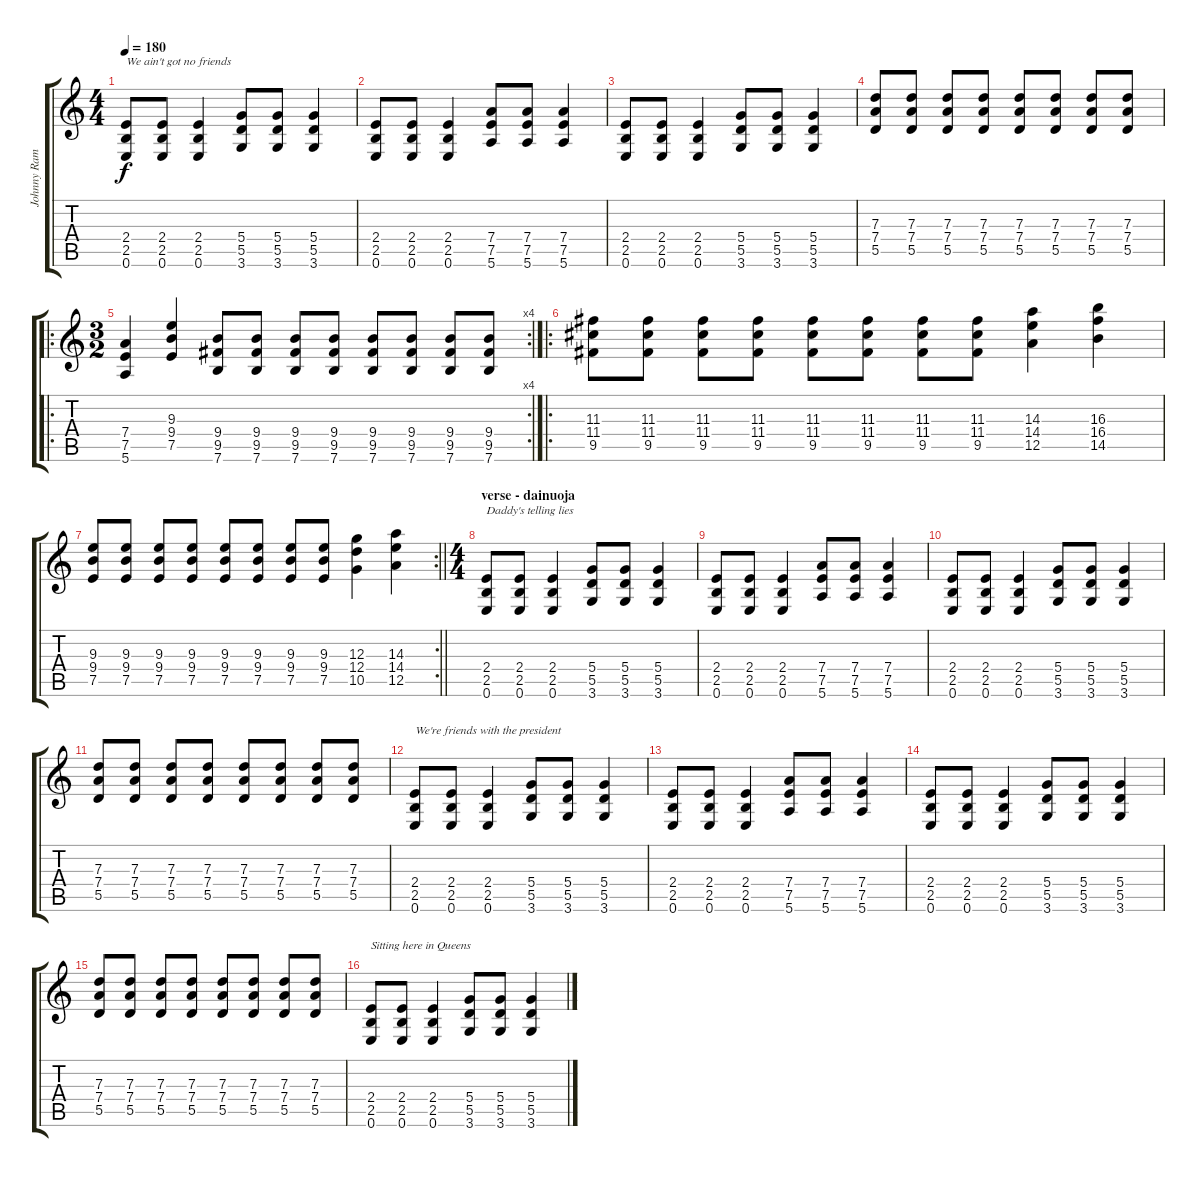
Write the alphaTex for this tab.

\track ("Johnny Ramone" "Johnny Ram") {instrument overdrivenguitar}
\staff {score tabs}
\tuning (E4 B3 G3 D3 A2 E2) {hide}
\ts (4 4)
\tempo 180
\clef g2
\ks c
(2.4 2.5 0.6).8{txt "We ain't got no friends" dy f} (2.4 2.5 0.6).8 (2.4 2.5 0.6).4 (5.4 5.5 3.6).8 (5.4 5.5 3.6).8 (5.4 5.5 3.6).4 |
(2.4 2.5 0.6).8 (2.4 2.5 0.6).8 (2.4 2.5 0.6).4 (7.4 7.5 5.6).8 (7.4 7.5 5.6).8 (7.4 7.5 5.6).4 |
(2.4 2.5 0.6).8 (2.4 2.5 0.6).8 (2.4 2.5 0.6).4 (5.4 5.5 3.6).8 (5.4 5.5 3.6).8 (5.4 5.5 3.6).4 |
(7.3 7.4 5.5).8 (7.3 7.4 5.5).8 (7.3 7.4 5.5).8 (7.3 7.4 5.5).8 (7.3 7.4 5.5).8 (7.3 7.4 5.5).8 (7.3 7.4 5.5).8 (7.3 7.4 5.5).8 |
\ro
\rc 4
\ts (3 2)
(7.4 7.5 5.6).4 (9.3 9.4 7.5).4 (9.4 9.5 7.6).8 (9.4 9.5 7.6).8 (9.4 9.5 7.6).8 (9.4 9.5 7.6).8 (9.4 9.5 7.6).8 (9.4 9.5 7.6).8 (9.4 9.5 7.6).8 (9.4 9.5 7.6).8 |
\ro
(11.3 11.4 9.5).8 (11.3 11.4 9.5).8 (11.3 11.4 9.5).8 (11.3 11.4 9.5).8 (11.3 11.4 9.5).8 (11.3 11.4 9.5).8 (11.3 11.4 9.5).8 (11.3 11.4 9.5).8 (14.3 14.4 12.5).4 (16.3 16.4 14.5).4 |
\rc 2
\barLineRight lightlight
(9.3 9.4 7.5).8 (9.3 9.4 7.5).8 (9.3 9.4 7.5).8 (9.3 9.4 7.5).8 (9.3 9.4 7.5).8 (9.3 9.4 7.5).8 (9.3 9.4 7.5).8 (9.3 9.4 7.5).8 (12.3 12.4 10.5).4 (14.3 14.4 12.5).4 |
\ts (4 4)
\section ("" "verse - dainuoja")
(2.4 2.5 0.6).8{txt "Daddy's telling lies"} (2.4 2.5 0.6).8 (2.4 2.5 0.6).4 (5.4 5.5 3.6).8 (5.4 5.5 3.6).8 (5.4 5.5 3.6).4 |
(2.4 2.5 0.6).8 (2.4 2.5 0.6).8 (2.4 2.5 0.6).4 (7.4 7.5 5.6).8 (7.4 7.5 5.6).8 (7.4 7.5 5.6).4 |
(2.4 2.5 0.6).8 (2.4 2.5 0.6).8 (2.4 2.5 0.6).4 (5.4 5.5 3.6).8 (5.4 5.5 3.6).8 (5.4 5.5 3.6).4 |
(7.3 7.4 5.5).8 (7.3 7.4 5.5).8 (7.3 7.4 5.5).8 (7.3 7.4 5.5).8 (7.3 7.4 5.5).8 (7.3 7.4 5.5).8 (7.3 7.4 5.5).8 (7.3 7.4 5.5).8 |
(2.4 2.5 0.6).8{txt "We're friends with the president"} (2.4 2.5 0.6).8 (2.4 2.5 0.6).4 (5.4 5.5 3.6).8 (5.4 5.5 3.6).8 (5.4 5.5 3.6).4 |
(2.4 2.5 0.6).8 (2.4 2.5 0.6).8 (2.4 2.5 0.6).4 (7.4 7.5 5.6).8 (7.4 7.5 5.6).8 (7.4 7.5 5.6).4 |
(2.4 2.5 0.6).8 (2.4 2.5 0.6).8 (2.4 2.5 0.6).4 (5.4 5.5 3.6).8 (5.4 5.5 3.6).8 (5.4 5.5 3.6).4 |
(7.3 7.4 5.5).8 (7.3 7.4 5.5).8 (7.3 7.4 5.5).8 (7.3 7.4 5.5).8 (7.3 7.4 5.5).8 (7.3 7.4 5.5).8 (7.3 7.4 5.5).8 (7.3 7.4 5.5).8 |
(2.4 2.5 0.6).8{txt "Sitting here in Queens"} (2.4 2.5 0.6).8 (2.4 2.5 0.6).4 (5.4 5.5 3.6).8 (5.4 5.5 3.6).8 (5.4 5.5 3.6).4
